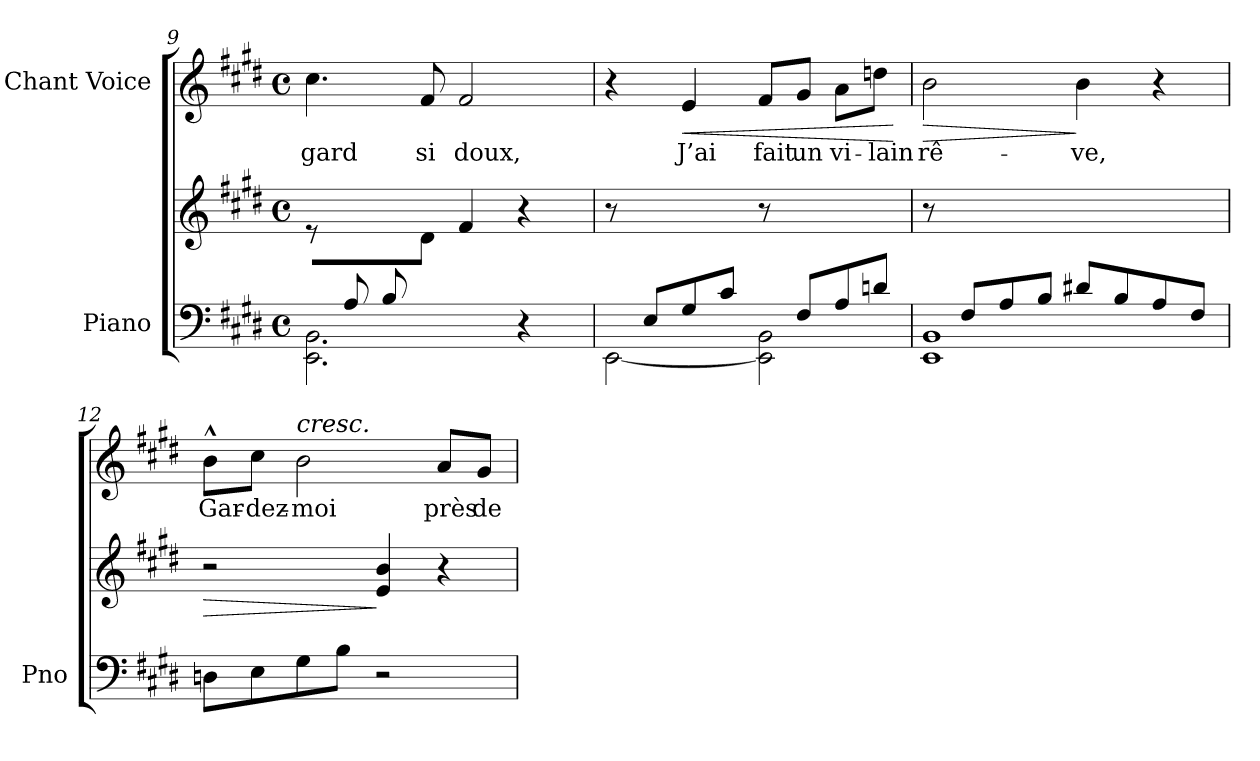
**kern	**kern	**dynam	**kern	**text	**dynam
*part2	*part2	*part2	*part1	*part1	*part1
*staff3	*staff2	*staff2/3	*staff1	*staff1	*staff1
*I"Piano	*	*	*I"Chant Voice	*	*
*I'Pno	*	*	*	*	*
*clefF4	*clefG2	*	*clefG2	*	*
*k[f#c#g#d#]	*k[f#c#g#d#]	*	*k[f#c#g#d#]	*	*
*M4/4	*M4/4	*	*M4/4	*	*
*met(c)	*met(c)	*	*met(c)	*	*
=9	=9	=9	=9	=9	=9
*^	*	*	*	*	*
!	!	!	!	!	!LO:LY:b	!
8ryy	2.EE\ 2.BB\	8r	.	4.cc#\	-gard	.
(8A/L	.	4ryy	.	.	.	.
8B/	.	.	.	.	.	.
!	!	!	!	!	!LO:LY:b	!
2ryy	.	8d#\J	.	8f#/	si	.
!	!	!	!	!	!LO:LY:b	!
.	.	4f#/)	.	2f#/	doux,	.
.	4r	4r	.	.	.	.
8ryy	.	.	.	.	.	.
=10	=10	=10	=10	=10	=10	=10
8ryy	[<2EE\	8r	.	4r	.	.
8E/L	.	4.ryy	.	.	.	.
!	!	!	!	!	!LO:LY:b	!LO:HP:b
8G#/	.	.	.	4e/	J’ai	<
8c#/J	.	.	.	.	.	.
!	!	!	!	!	!LO:LY:b	!
8ryy	2EE\] 2BB\	8r	.	8f#/L	fait	.
!	!	!	!	!	!LO:LY:b	!
8F#/L	.	4.ryy	.	8g#/J	un	.
!	!	!	!	!	!LO:LY:b	!
8A/	.	.	.	8a\L	vi-	.
!	!	!	!	!	!LO:LY:b	!
8dn/J	.	.	.	8ddn\J	-lain	.
*v	*v	*	*	*	*	*
.	.	.	.	.	[
!!LO:LB:g=z
=11	=11	=11	=11	=11	=11
*^	*	*	*	*	*
!	!	!	!	!	!LO:LY:b	!LO:HP:b
8ryy	1EE 1BB	8r	.	2b\	rê-	>
8F#/L	.	2..ryy	.	.	.	.
8A/	.	.	.	.	.	.
8B/J	.	.	.	.	.	.
!	!	!	!	!	!LO:LY:b	!
8d#X/L	.	.	.	4b\	-ve,	]
8B/	.	.	.	.	.	.
8A/	.	.	.	4r	.	.
8F#/J	.	.	.	.	.	.
*v	*v	*	*	*	*	*
=12	=12	=12	=12	=12	=12
!	!	!LO:HP:b	!	!LO:LY:b	!
8Dn\L	2r	>	8b^^\L	Gar-	.
!	!	!	!	!LO:LY:b	!
8E\	.	.	8cc#\J	-dez-	.
!	!	!	!LO:TX:a:i:t=cresc.	!	!
!	!	!	!	!LO:LY:b	!
8G#\	.	.	2b\	-moi	.
8B\J	.	.	.	.	.
2r	(4e/ 4b/	]	.	.	.
!	!	!	!	!LO:LY:b	!
.	4r	.	8a/L	près	.
!	!	!	!	!LO:LY:b	!
.	.	.	8g#/J	de	.
=	=	=	=	=	=
*-	*-	*-	*-	*-	*-
